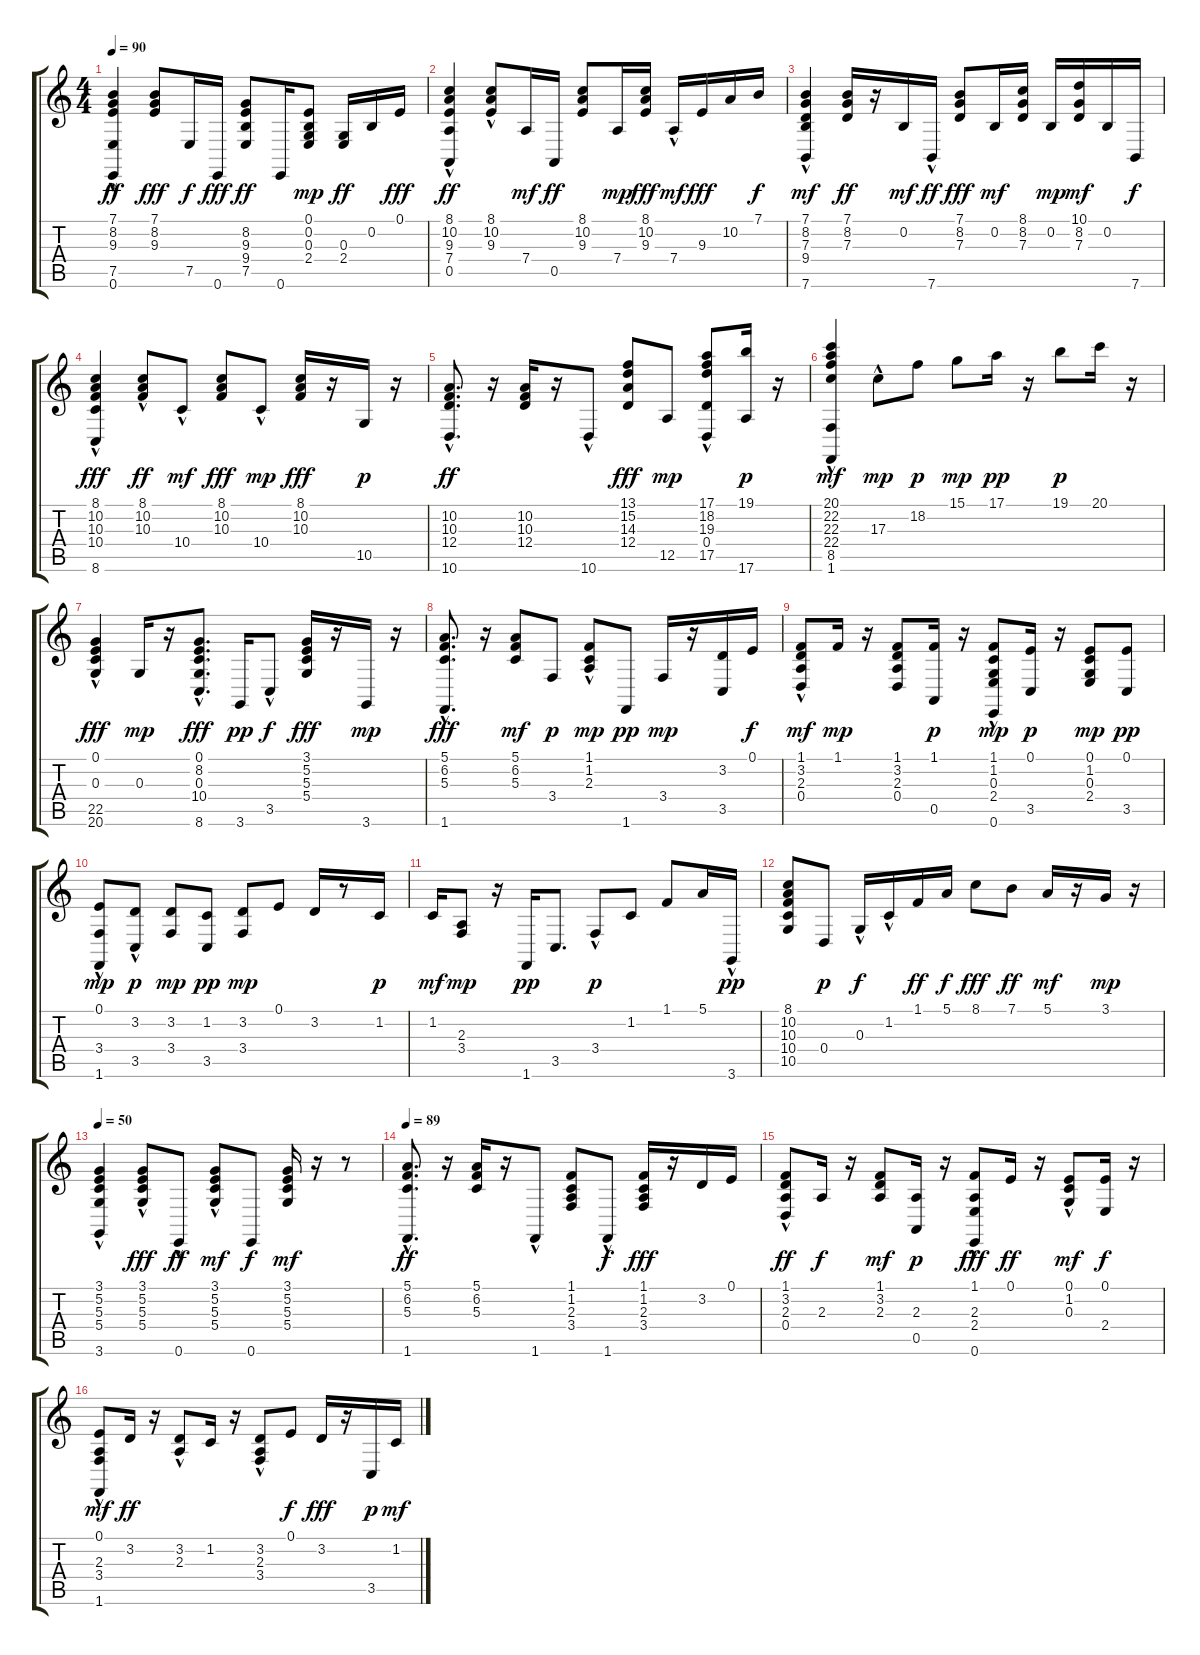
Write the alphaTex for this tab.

\track "" {instrument brightacousticpiano}
\staff {score tabs}
\tuning (E4 B3 G3 D3 A2 E2) {hide}
\ts (4 4)
\tempo 90
\clef g2
\ks c
(7.1{hac} 8.2{hac} 9.3{hac} 7.5 0.6{hac}).4{dy ff} (7.1 8.2 9.3).8{dy fff} 7.5.16{dy f} 0.6.16{dy fff} (8.2 9.3 9.4 7.5).8{dy ff} 0.6.16 (0.1 0.2 0.3 2.4).8{dy mp} (0.3 2.4).16{dy ff} 0.2.16 0.1.16{dy fff} |
(8.1{hac} 10.2{hac} 9.3{hac} 7.4 0.5{hac}).4{dy ff} (8.1{hac} 10.2{hac} 9.3{hac}).8 7.4.16{dy mf} 0.5.16{dy ff} (8.1 10.2 9.3).8 7.4.16{dy mp} (8.1 10.2 9.3).16{dy fff} 7.4{hac}.16{dy mf} 9.3.16{dy fff} 10.2.16 7.1.16{dy f} |
(7.1{hac} 8.2{hac} 7.3{hac} 9.4{hac} 7.6{hac}).4{dy mf} (7.1 8.2 7.3).16{dy ff} r.16 0.2.16{dy mf} 7.6{hac}.16{dy ff} (7.1 8.2 7.3).8{dy fff} 0.2.16{dy mf} (8.1 8.2 7.3).16 0.2.16{dy mp} (10.1 8.2 7.3).16{dy mf} 0.2.16 7.6.16{dy f} |
(8.1{hac} 10.2{hac} 10.3{hac} 10.4 8.6{hac}).4{dy fff} (8.1{hac} 10.2{hac} 10.3).8{dy ff} 10.4{hac}.8{dy mf} (8.1 10.2 10.3).8{dy fff} 10.4{hac}.8{dy mp} (8.1 10.2 10.3).16{dy fff} r.16 10.5.16{dy p} r.16 |
(10.2 10.3{hac} 12.4 10.6{hac}).8{d dy ff} r.16 (10.2 10.3 12.4).16 r.16 10.6{hac}.8 (13.1 15.2 14.3 12.4).8{dy fff} 12.5.8{dy mp} (17.1 18.2 19.3 0.4{hac} 17.5).8 (19.1 17.6).16{dy p} r.16 |
(20.1 22.2 22.3 22.4 8.5{hac} 1.6{hac}).4{dy mf} 17.3{hac}.8{dy mp} 18.2.8{dy p} 15.1.8{dy mp} 17.1.16{dy pp} r.16 19.1.8{dy p} 20.1.16 r.16 |
(0.1 0.3 22.5 20.6{hac}).4{dy fff} 0.3.16{dy mp} r.16 (0.1 8.2{hac} 0.3 10.4 8.6{hac}).8{d dy fff} 3.6.16{dy pp} 3.5{hac}.8{dy f} (3.1 5.2 5.3 5.4).16{dy fff} r.16 3.6.16{dy mp} r.16 |
(5.1{hac} 6.2{hac} 5.3{hac} 1.6{hac}).8{d dy fff} r.16 (5.1 6.2 5.3).8{dy mf} 3.4.8{dy p} (1.1 1.2{hac} 2.3{hac}).8{dy mp} 1.6.8{dy pp} 3.4.16{dy mp} r.16 (3.2 3.5).16 0.1.16{dy f} |
(1.1 3.2 2.3 0.4{hac}).8{dy mf} 1.1.16{dy mp} r.16 (1.1 3.2 2.3 0.4).8 (1.1 0.5).16{dy p} r.16 (1.1 1.2{hac} 0.3{hac} 2.4{hac} 0.6{hac}).8{dy mp} (0.1 3.5).16{dy p} r.16 (0.1 1.2 0.3 2.4).8{dy mp} (0.1 3.5).8{dy pp} |
(0.1 3.4{hac} 1.6{hac}).8{dy mp} (3.2 3.5{hac}).8{dy p} (3.2 3.4).8{dy mp} (1.2 3.5).8{dy pp} (3.2 3.4).8{dy mp} 0.1.8 3.2.16 r.8 1.2.16{dy p} |
1.2.16{dy mf} (2.3 3.4).8{dy mp} r.16 1.6.16{dy pp} 3.5.8{d} 3.4{hac}.8{dy p} 1.2.8 1.1.8 5.1.16 3.6{hac}.16{dy pp} |
(8.1 10.2 10.3 10.4 10.5).8 0.4.8{dy p} 0.3{hac}.16{dy f} 1.2{hac}.16 1.1.16{dy ff} 5.1.16{dy f} 8.1.8{dy fff} 7.1.8{dy ff} 5.1.16{dy mf} r.16 3.1.16{dy mp} r.16 |
\tempo 50
(3.1{hac} 5.2{hac} 5.3{hac} 5.4{hac} 3.6).4 (3.1{hac} 5.2{hac} 5.3{hac} 5.4).8{dy fff} 0.6{hac}.8{dy ff} (3.1{hac} 5.2{hac} 5.3{hac} 5.4{hac}).8{dy mf} 0.6.8{dy f} (3.1 5.2 5.3 5.4).16{dy mf} r.16 r.8 |
\tempo 89
(5.1{hac} 6.2{hac} 5.3{hac} 1.6).8{d dy ff} r.16 (5.1 6.2 5.3).16 r.16 1.6{hac}.8 (1.1 1.2 2.3 3.4).8 1.6{hac}.8{dy f} (1.1 1.2 2.3 3.4).16{dy fff} r.16 3.2.16 0.1.16 |
(1.1 3.2 2.3 0.4{hac}).8{dy ff} 2.3.16{dy f} r.16 (1.1 3.2 2.3).8{dy mf} (2.3 0.5).16{dy p} r.16 (1.1 2.3{hac} 2.4 0.6{hac}).8{dy fff} 0.1.16{dy ff} r.16 (0.1 1.2 0.3{hac}).8{dy mf} (0.1 2.4).16{dy f} r.16 |
(0.1 2.3{hac} 3.4{hac} 1.6{hac}).8{dy mf} 3.2.16{dy ff} r.16 (3.2 2.3{hac}).8 1.2.16 r.16 (3.2 2.3 3.4{hac}).8 0.1.8{dy f} 3.2.16{dy fff} r.16 3.5.16{dy p} 1.2.16{dy mf}
